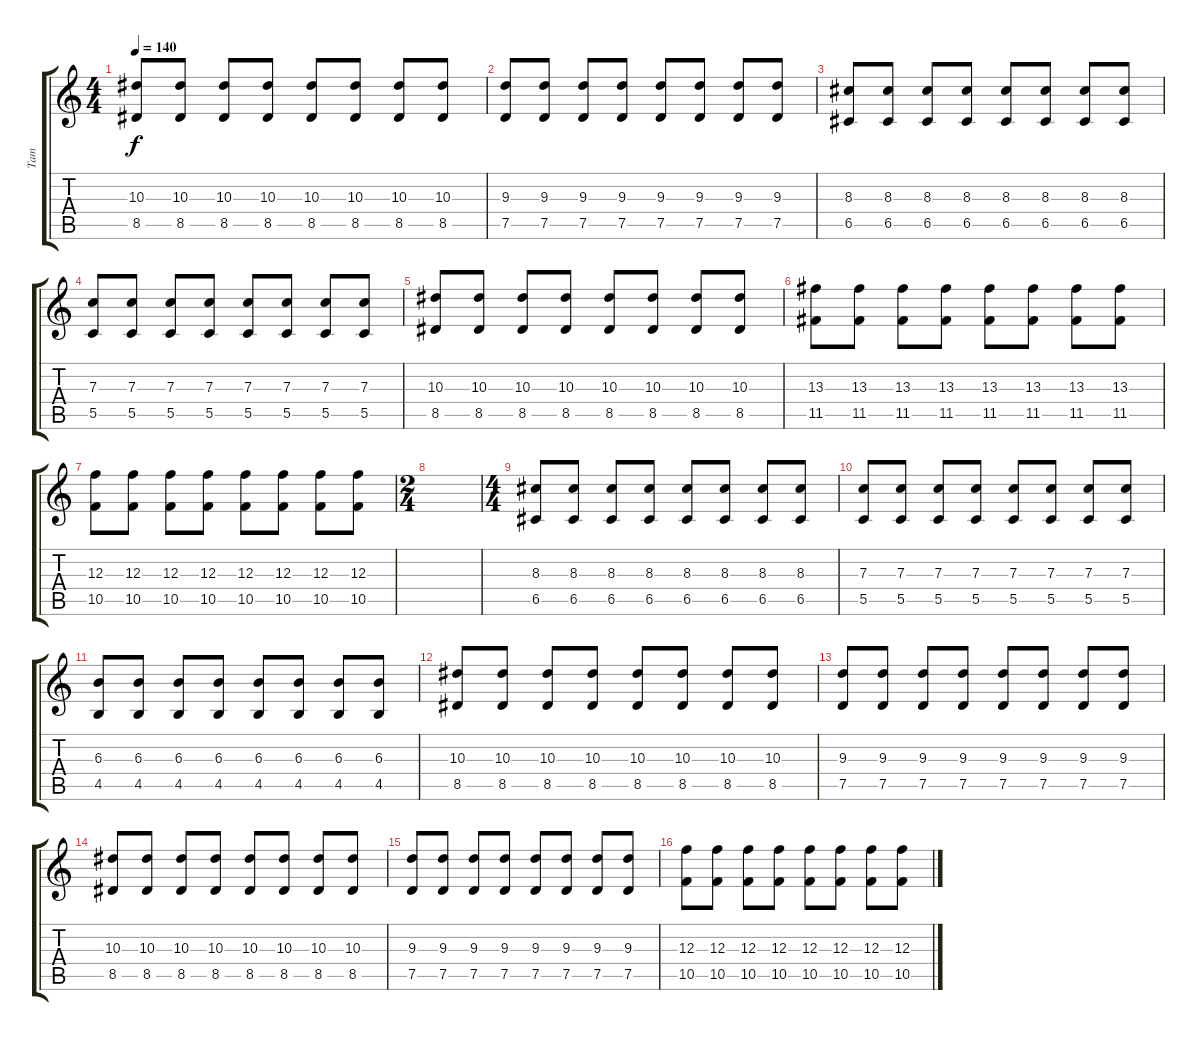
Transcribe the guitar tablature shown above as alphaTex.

\track ("Tam" "Tam") {instrument overdrivenguitar}
\staff {score tabs}
\tuning (D4 A3 F3 C3 G2 C2) {hide}
\ts (4 4)
\tempo 140
\clef g2
\ks c
(10.3 8.5).8{dy f} (10.3 8.5).8 (10.3 8.5).8 (10.3 8.5).8 (10.3 8.5).8 (10.3 8.5).8 (10.3 8.5).8 (10.3 8.5).8 |
(9.3 7.5).8 (9.3 7.5).8 (9.3 7.5).8 (9.3 7.5).8 (9.3 7.5).8 (9.3 7.5).8 (9.3 7.5).8 (9.3 7.5).8 |
(8.3 6.5).8 (8.3 6.5).8 (8.3 6.5).8 (8.3 6.5).8 (8.3 6.5).8 (8.3 6.5).8 (8.3 6.5).8 (8.3 6.5).8 |
(7.3 5.5).8 (7.3 5.5).8 (7.3 5.5).8 (7.3 5.5).8 (7.3 5.5).8 (7.3 5.5).8 (7.3 5.5).8 (7.3 5.5).8 |
(10.3 8.5).8 (10.3 8.5).8 (10.3 8.5).8 (10.3 8.5).8 (10.3 8.5).8 (10.3 8.5).8 (10.3 8.5).8 (10.3 8.5).8 |
(13.3 11.5).8 (13.3 11.5).8 (13.3 11.5).8 (13.3 11.5).8 (13.3 11.5).8 (13.3 11.5).8 (13.3 11.5).8 (13.3 11.5).8 |
(12.3 10.5).8 (12.3 10.5).8 (12.3 10.5).8 (12.3 10.5).8 (12.3 10.5).8 (12.3 10.5).8 (12.3 10.5).8 (12.3 10.5).8 |
\ts (2 4)
|
\ts (4 4)
(8.3 6.5).8 (8.3 6.5).8 (8.3 6.5).8 (8.3 6.5).8 (8.3 6.5).8 (8.3 6.5).8 (8.3 6.5).8 (8.3 6.5).8 |
(7.3 5.5).8 (7.3 5.5).8 (7.3 5.5).8 (7.3 5.5).8 (7.3 5.5).8 (7.3 5.5).8 (7.3 5.5).8 (7.3 5.5).8 |
(6.3 4.5).8 (6.3 4.5).8 (6.3 4.5).8 (6.3 4.5).8 (6.3 4.5).8 (6.3 4.5).8 (6.3 4.5).8 (6.3 4.5).8 |
(10.3 8.5).8 (10.3 8.5).8 (10.3 8.5).8 (10.3 8.5).8 (10.3 8.5).8 (10.3 8.5).8 (10.3 8.5).8 (10.3 8.5).8 |
(9.3 7.5).8 (9.3 7.5).8 (9.3 7.5).8 (9.3 7.5).8 (9.3 7.5).8 (9.3 7.5).8 (9.3 7.5).8 (9.3 7.5).8 |
(10.3 8.5).8 (10.3 8.5).8 (10.3 8.5).8 (10.3 8.5).8 (10.3 8.5).8 (10.3 8.5).8 (10.3 8.5).8 (10.3 8.5).8 |
(9.3 7.5).8 (9.3 7.5).8 (9.3 7.5).8 (9.3 7.5).8 (9.3 7.5).8 (9.3 7.5).8 (9.3 7.5).8 (9.3 7.5).8 |
(12.3 10.5).8 (12.3 10.5).8 (12.3 10.5).8 (12.3 10.5).8 (12.3 10.5).8 (12.3 10.5).8 (12.3 10.5).8 (12.3 10.5).8
